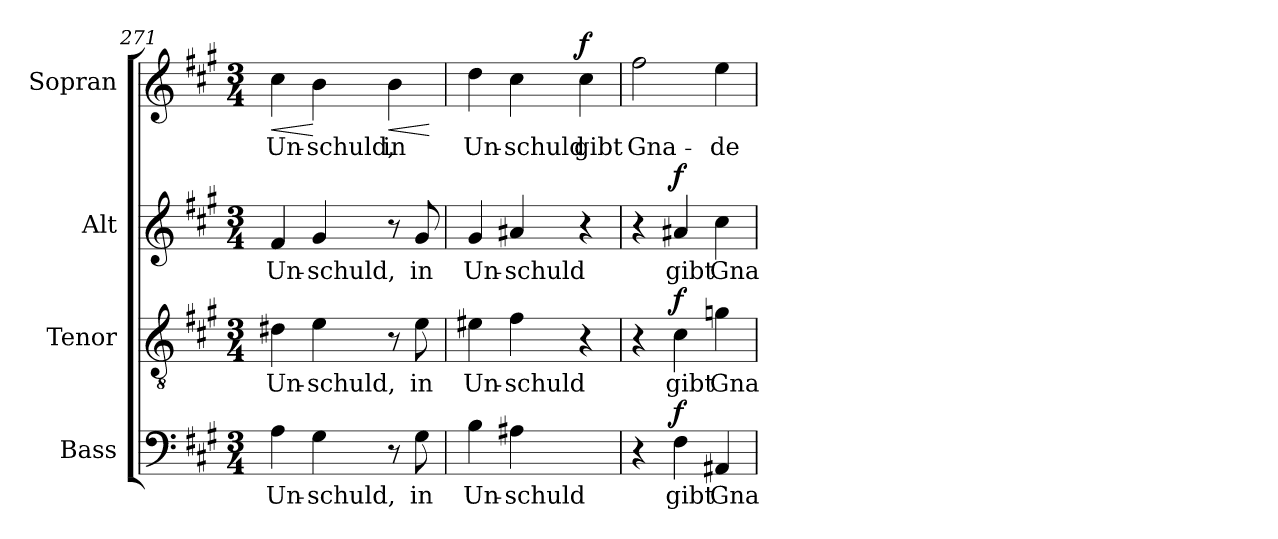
**kern	**text	**dynam	**kern	**text	**dynam	**kern	**text	**dynam	**kern	**text	**dynam
*part4	*part4	*part4	*part3	*part3	*part3	*part2	*part2	*part2	*part1	*part1	*part1
*staff4	*staff4	*staff4	*staff3	*staff3	*staff3	*staff2	*staff2	*staff2	*staff1	*staff1	*staff1
*I"Bass	*	*	*I"Tenor	*	*	*I"Alt	*	*	*I"Sopran	*	*
*I'B.	*	*	*I'T.	*	*	*I'A.	*	*	*I'S.	*	*
*clefF4	*	*	*clefGv2	*	*	*clefG2	*	*	*clefG2	*	*
*k[f#c#g#]	*	*	*k[f#c#g#]	*	*	*k[f#c#g#]	*	*	*k[f#c#g#]	*	*
*A:	*	*	*A:	*	*	*A:	*	*	*A:	*	*
*M3/4	*	*	*M3/4	*	*	*M3/4	*	*	*M3/4	*	*
=271	=271	=271	=271	=271	=271	=271	=271	=271	=271	=271	=271
!	!LO:LY:b	!	!	!LO:LY:b	!	!	!LO:LY:b	!	!	!LO:LY:b	!LO:HP:b
!	!	!	!	!	!	!	!	!	!	!	!LO:HP:n=1:b
4A\	Un-	.	4d#X\	Un-	.	4f#/	Un-	.	4cc#\	Un-	< >
!	!LO:LY:b	!	!	!LO:LY:b	!	!	!LO:LY:b	!	!	!LO:LY:b	!
4G#\	-schuld,	.	4e\	-schuld,	.	4g#/	-schuld,	.	4b\	-schuld,	[
!	!	!	!	!	!	!	!	!	!	!LO:LY:b	!LO:HP:n=1:b
8r	.	.	8r	.	.	8r	.	.	4b\	in	] <
!	!LO:LY:b	!	!	!LO:LY:b	!	!	!LO:LY:b	!	!	!	!
8G#\	in	.	8e\	in	.	8g#/	in	.	.	.	.
.	.	.	.	.	.	.	.	.	.	.	[
=272	=272	=272	=272	=272	=272	=272	=272	=272	=272	=272	=272
!	!LO:LY:b	!	!	!LO:LY:b	!	!	!LO:LY:b	!	!	!LO:LY:b	!
4B\	Un-	.	4e#X\	Un-	.	4g#/	Un-	.	4dd\	Un-	.
!	!LO:LY:b	!	!	!LO:LY:b	!	!	!LO:LY:b	!	!	!LO:LY:b	!
4A#X\	-schuld	.	4f#\	-schuld	.	4a#X/	-schuld	.	4cc#\	-schuld	.
!	!	!	!	!	!	!	!	!	!	!LO:LY:b	!LO:DY:a
4ryy	.	.	4r	.	.	4r	.	.	4cc#\	gibt	f
!!LO:LB:g=z
=273	=273	=273	=273	=273	=273	=273	=273	=273	=273	=273	=273
!	!	!	!	!	!	!	!	!	!	!LO:LY:b	!
4r	.	.	4r	.	.	4r	.	.	2ff#\	Gna-	.
!	!LO:LY:b	!LO:DY:a	!	!LO:LY:b	!LO:DY:a	!	!LO:LY:b	!LO:DY:a	!	!	!
4F#\	gibt	f	4c#\	gibt	f	4a#X/	gibt	f	.	.	.
!	!LO:LY:b	!	!	!LO:LY:b	!	!	!LO:LY:b	!	!	!LO:LY:b	!
4AA#X/	Gna-	.	4gn\	Gna-	.	4cc#\	Gna-	.	4ee\	-de	.
=	=	=	=	=	=	=	=	=	=	=	=
*-	*-	*-	*-	*-	*-	*-	*-	*-	*-	*-	*-
